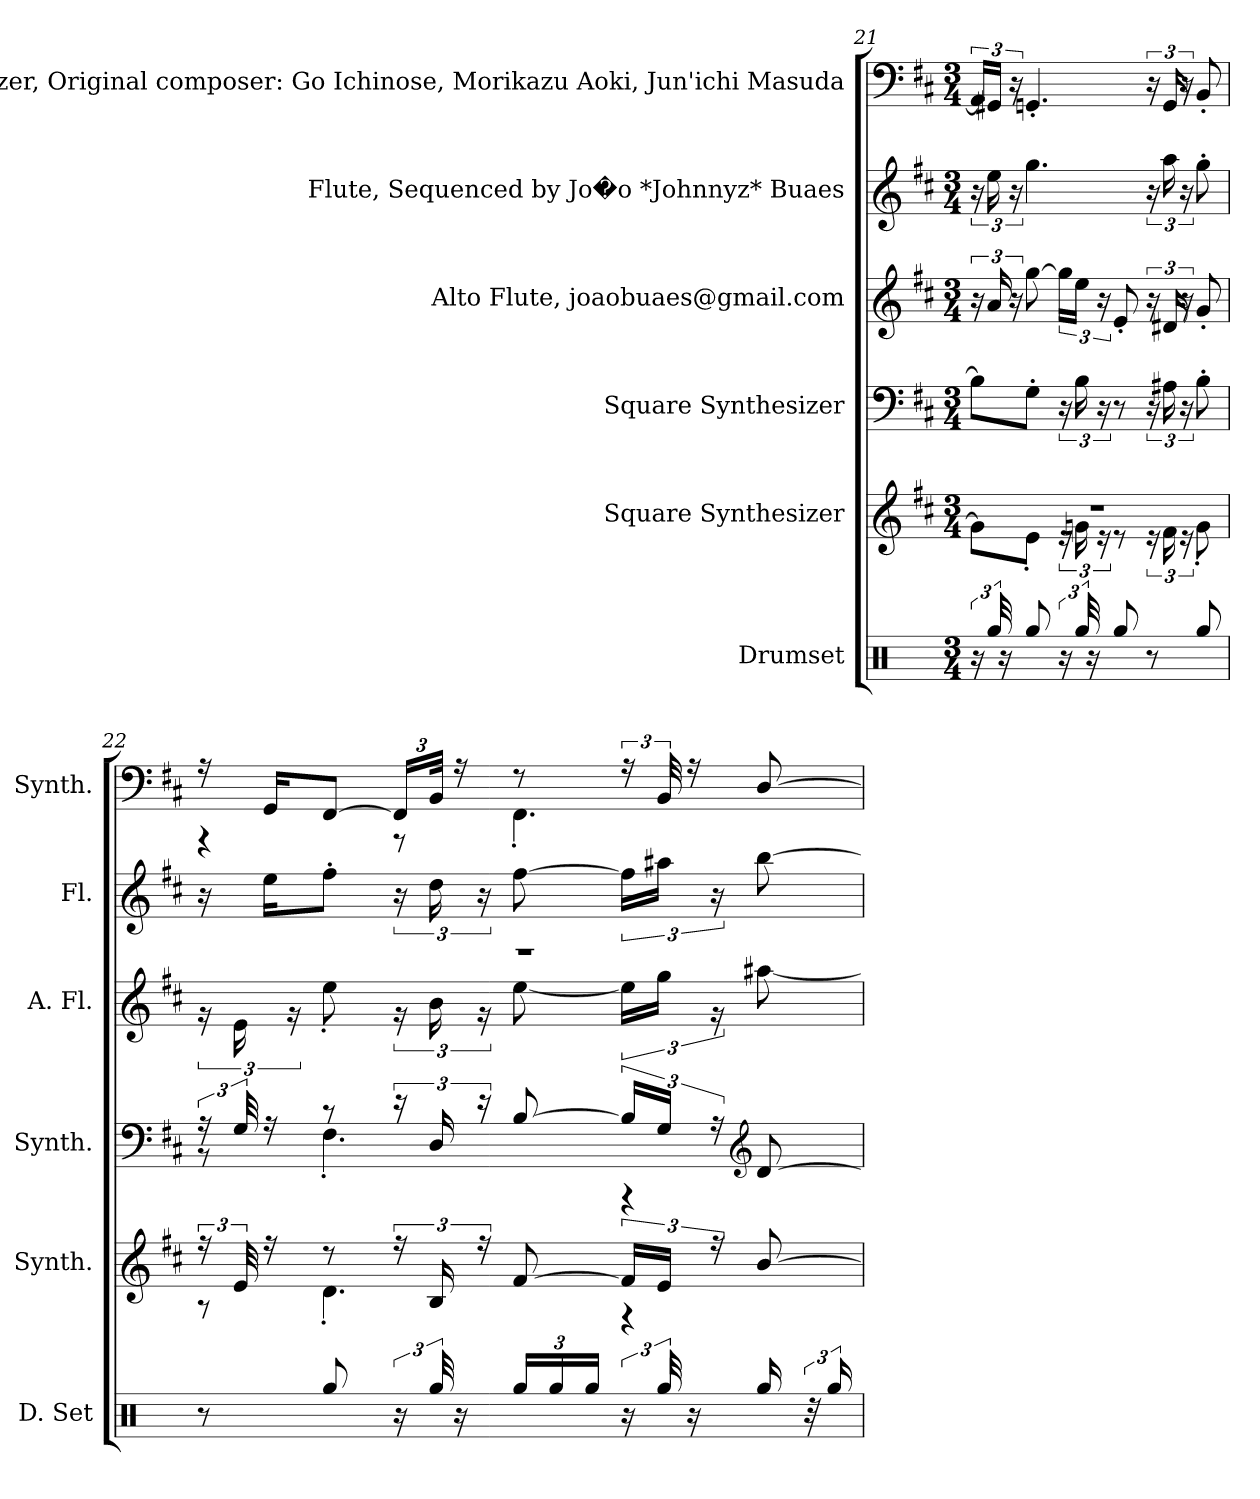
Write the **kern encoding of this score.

**kern	**kern	**kern	**kern	**kern	**kern
*part6	*part5	*part4	*part3	*part2	*part1
*staff6	*staff5	*staff4	*staff3	*staff2	*staff1
*I"Drumset	*I"Square Synthesizer	*I"Square Synthesizer	*I"Alto Flute, joaobuaes@gmail.com	*I"Flute, Sequenced by Jo�o *Johnnyz* Buaes	*I"Saw Synthesizer, Original composer: Go Ichinose, Morikazu Aoki, Jun'ichi Masuda
*I'D. Set	*I'Synth.	*I'Synth.	*I'A. Fl.	*I'Fl.	*I'Synth.
*clefX	*clefG2	*clefF4	*clefG2	*clefG2	*clefF4
*	*	*	*ITrd3c5	*	*
*k[]	*k[f#c#]	*k[f#c#]	*k[f#c#g#]	*k[f#c#]	*k[f#c#]
*M3/4	*M3/4	*M3/4	*M3/4	*M3/4	*M3/4
=21	=21	=21	=21	=21	=21
*	*^	*	*	*	*
24r	2.r	8g#\L]	8B\L]	24r	24r	24AA/LL]
48Rgg/	.	.	.	24e/	24ee\	24GG#X/JJ
16r	.	.	.	.	.	.
.	.	.	.	24r	24r	24r
8Rgg/	.	8e'\J	8G'\J	[8dd\	4.gg\	4.GGn'/
24r	.	24r	24r	24dd\LL]	.	.
48Rgg/	.	24gn\	24B\	24b\JJ	.	.
16r	.	.	.	.	.	.
.	.	24r	24r	24r	.	.
8Rgg/	.	8r	8r	8B'/	.	.
8r	.	24r	24r	24r	24r	24r
.	.	24f#\	24A#X\	24A#X/	24aa\	24GG/
.	.	24r	24r	24r	24r	24r
8Rgg/	.	8g'\	8B'\	8d'/	8gg'\	8BB'/
!!LO:PB:g=z
=22	=22	=22	=22	=22	=22	=22
*	*	*	*^	*^	*	*^
8r	24r	8r	24r	8r	2.r	24r	16r	16r	4r
.	48e/	.	48G/	.	.	24B\	.	.	.
.	16r	.	16r	.	.	.	16ee\KL	16GG/KL	.
.	.	.	.	.	.	24r	.	.	.
8Rgg/	8r	4.d'\	8r	4.F#'\	.	8b'\	8ff#'\J	[8FF#/J	.
*	*	*	*	*	*	*	*	*Xbrackettup	*
24r	24r	.	24r	.	.	24r	24r	24FF#/LL]	8r
48Rgg/	24B/	.	24D/	.	.	24f#\	24dd\	48BB/JJk	.
16r	.	.	.	.	.	.	.	16r	.
.	24r	.	24r	.	.	24r	24r	.	.
*Xbrackettup	*	*	*	*	*	*	*	*	*
24Rgg/LL	[8f#/	.	[8B/	.	.	[8b\	[8ff#\	8r	4.FF#'\
24Rgg/	.	.	.	.	.	.	.	.	.
24Rgg/JJ	.	.	.	.	.	.	.	.	.
*brackettup	*	*	*	*	*	*	*	*brackettup	*
24r	24f#/LL]	4r	24B/LL]	4r	.	24b\LL]	24ff#\LL]	24r	.
48Rgg/	24e/JJ	.	24G/JJ	.	.	24dd\JJ	24aa#X\JJ	48BB/	.
16r	.	.	.	.	.	.	.	16r	.
.	24r	.	24r	.	.	24r	24r	.	.
*	*	*	*clefG2	*	*	*	*	*	*
16Rgg/	[8b/	.	[8d/	.	.	[8ee#X\	[8bb\	[8D/	.
48r	.	.	.	.	.	.	.	.	.
24Rgg/	.	.	.	.	.	.	.	.	.
*	*v	*v	*	*	*v	*v	*	*v	*v
*	*	*v	*v	*	*	*
=	=	=	=	=	=
*-	*-	*-	*-	*-	*-
